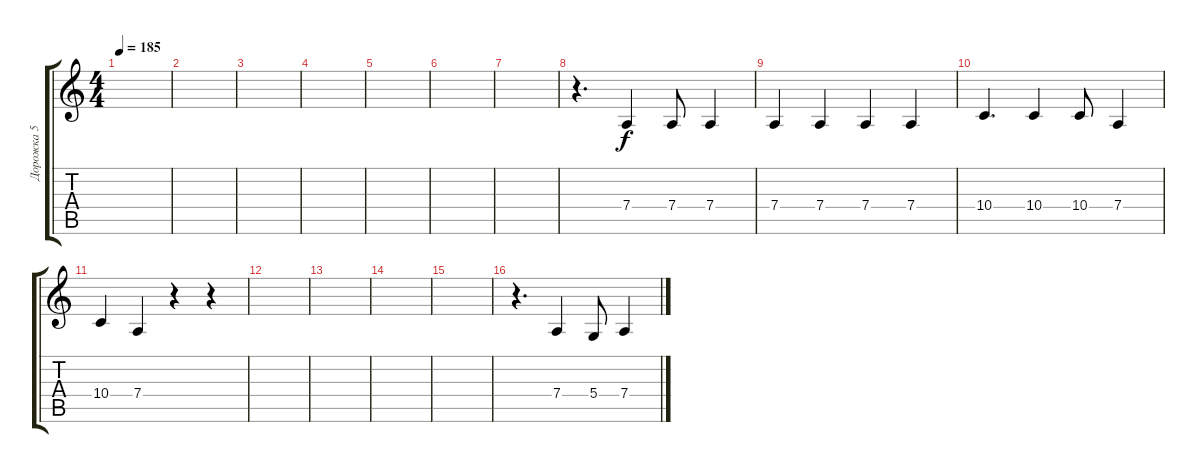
\track ("Дорожка 5" "Дорожка 5") {instrument tuba}
\staff {score tabs}
\tuning (E4 B3 G3 D3 A2 E2) {hide}
\ts (4 4)
\tempo 185
\clef g2
\ks c
|
|
|
|
|
|
|
r.4{d} 7.4.4 7.4.8 7.4.4 |
7.4.4 7.4.4 7.4.4 7.4.4 |
10.4.4{d} 10.4.4 10.4.8 7.4.4 |
10.4.4 7.4.4 r.4 r.4 |
|
|
|
|
r.4{d} 7.4.4 5.4.8 7.4.4
